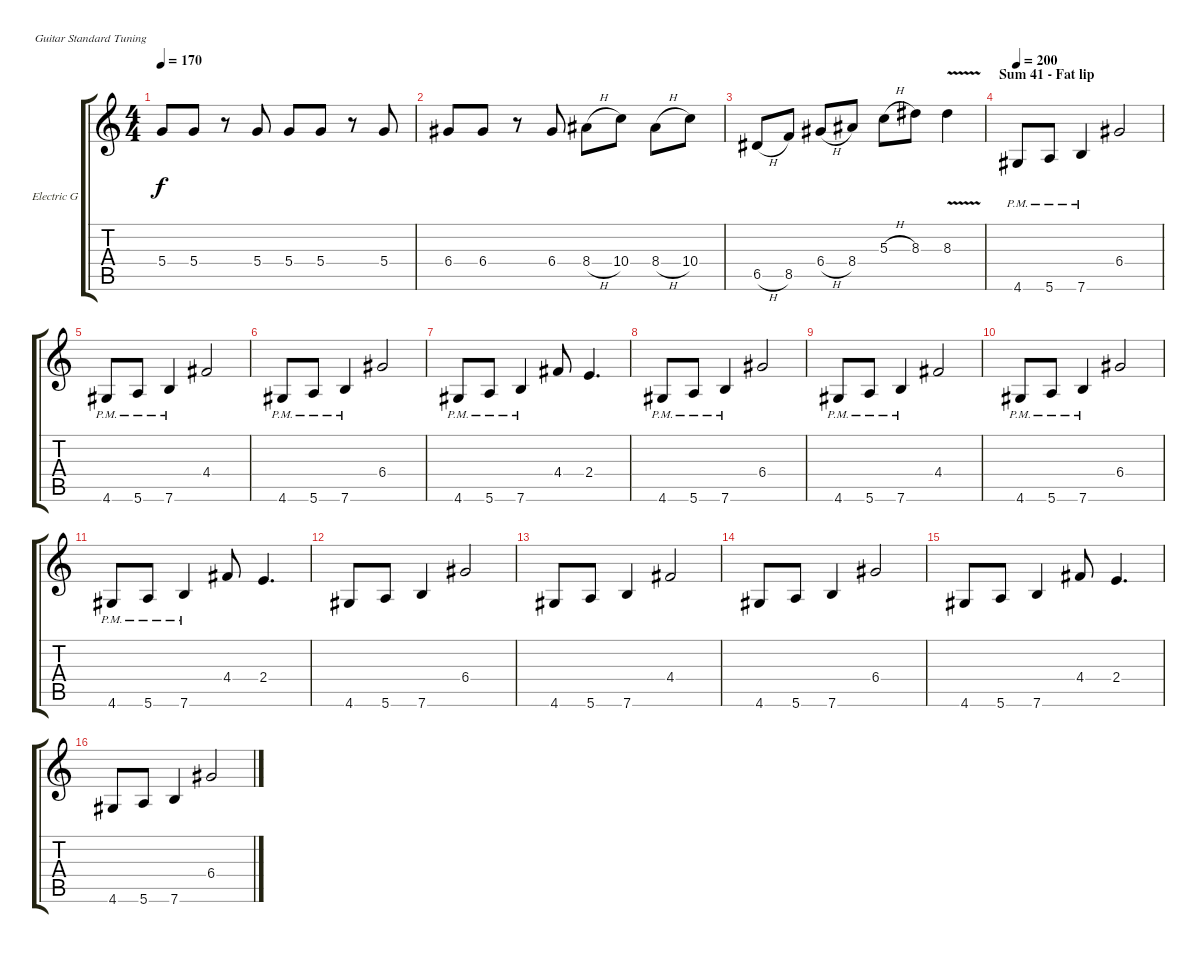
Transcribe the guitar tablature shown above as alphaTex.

\defaultSystemsLayout 4
\bracketExtendMode groupsimilarinstruments
\firstSystemTrackNameOrientation horizontal
\otherSystemsTrackNameOrientation horizontal
\track ("Electric Guitar" "Electric G") {instrument electricguitarclean}
\staff {score tabs}
\tuning (E4 B3 G3 D3 A2 E2)
\ts (4 4)
\tempo 170
\clef g2
\ks c
5.4.8{dy f} 5.4.8 r.8 5.4.8 5.4.8 5.4.8 r.8 5.4.8 |
6.4.8 6.4.8 r.8 6.4.8 8.4{h}.8 10.4.8 8.4{h}.8 10.4.8 |
6.5{h}.8 8.5.8 6.4{h}.8 8.4.8 5.3{h}.8 8.3.8 8.3{v}.4 |
\section ("" "Sum 41 - Fat lip")
\tempo 200
4.6{pm}.8 5.6{pm}.8 7.6{pm}.4 6.4.2 |
4.6{pm}.8 5.6{pm}.8 7.6{pm}.4 4.4.2 |
4.6{pm}.8 5.6{pm}.8 7.6{pm}.4 6.4.2 |
4.6{pm}.8 5.6{pm}.8 7.6{pm}.4 4.4.8 2.4.4{d} |
4.6{pm}.8 5.6{pm}.8 7.6{pm}.4 6.4.2 |
4.6{pm}.8 5.6{pm}.8 7.6{pm}.4 4.4.2 |
4.6{pm}.8 5.6{pm}.8 7.6{pm}.4 6.4.2 |
4.6{pm}.8 5.6{pm}.8 7.6{pm}.4 4.4.8 2.4.4{d} |
4.6.8 5.6.8 7.6.4 6.4.2 |
4.6.8 5.6.8 7.6.4 4.4.2 |
4.6.8 5.6.8 7.6.4 6.4.2 |
4.6.8 5.6.8 7.6.4 4.4.8 2.4.4{d} |
4.6.8 5.6.8 7.6.4 6.4.2
